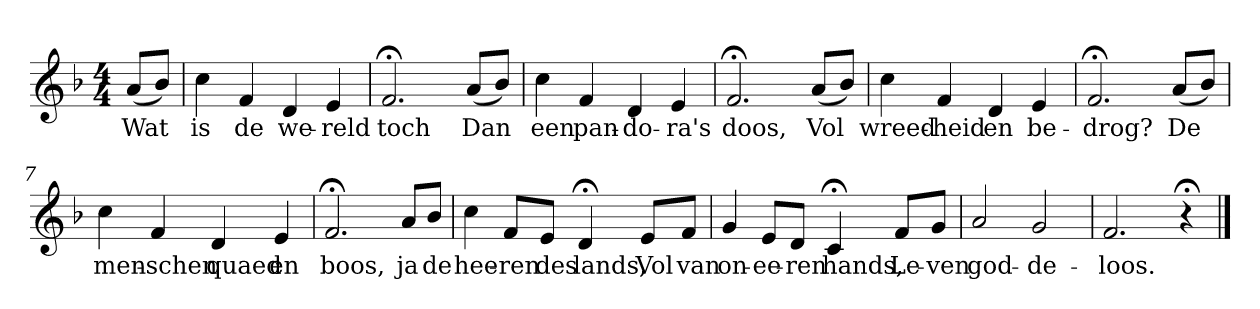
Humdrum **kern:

**kern	**text
*part1	*part1
*staff1	*staff1
*k[b-]	*
*F:	*
*M4/4	*
*MM120	*
=	=
(8aL	Wat
8b-J)	.
=1	=1
4cc	is
4f	de
4d	we-
4e	-reld
=2	=2
2.f;<	toch
(8aL	Dan
8b-J)	.
=3	=3
4cc	een
4f	pan-
4d	-do-
4e	-ra's
=4	=4
2.f;<	doos,
(8aL	Vol
8b-J)	.
=5	=5
4cc	wreed-
4f	-heid
4d	en
4e	be-
=6	=6
2.f;<	-drog?
(8aL	De
8b-J)	.
=7	=7
4cc	men-
4f	-schen
4d	quaed
4e	en
=8	=8
2.f;<	boos,
8aL	ja
8b-J	de
=9	=9
4cc	hee-
8fL	-ren
8eJ	des
4d;<	lands,
8eL	Vol
8fJ	van
=10	=10
4g	on-
8eL	-ee-
8dJ	-ren
4c;<	hands,
8fL	Le-
8gJ	-ven
=11	=11
2a	god-
2g	-de-
=12	=12
2.f	-loos.
4r;<	.
==	==
*-	*-
